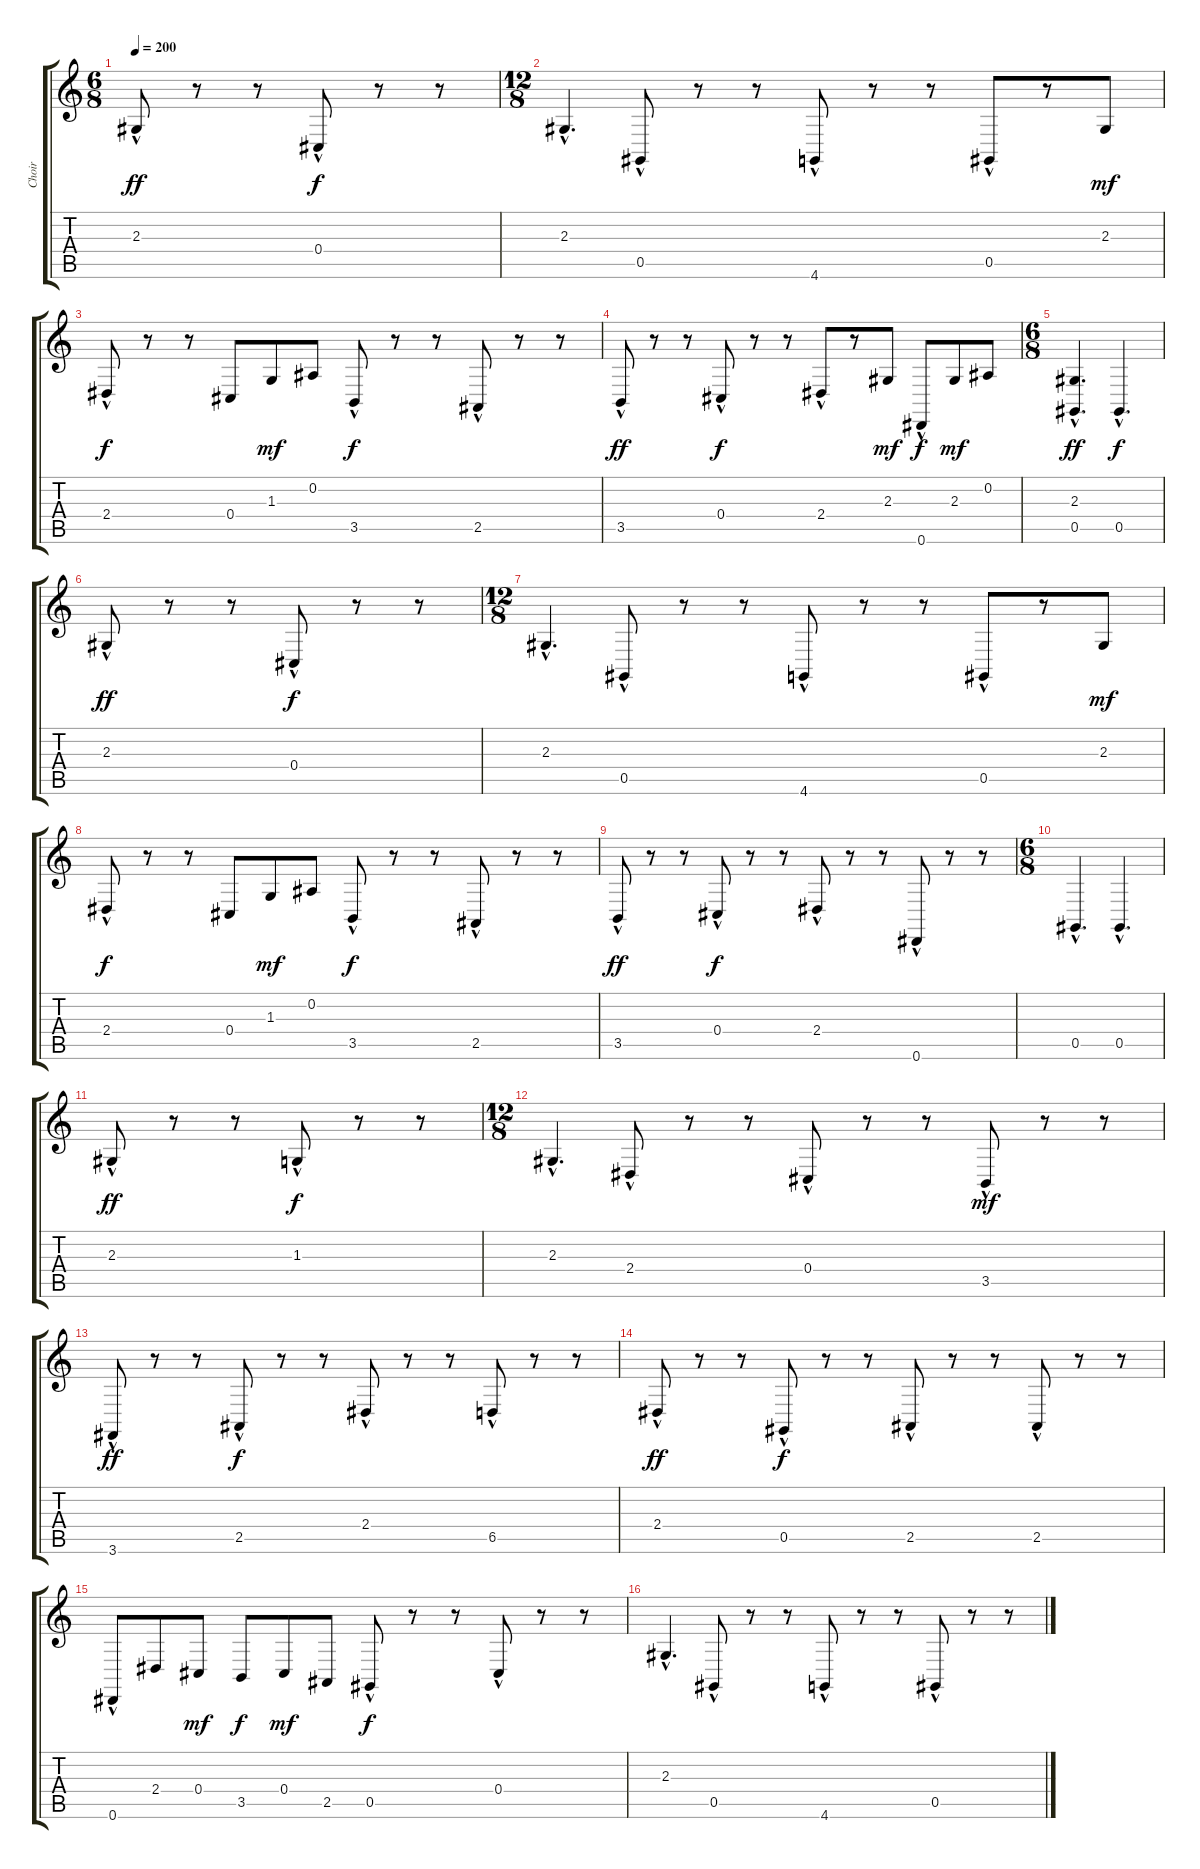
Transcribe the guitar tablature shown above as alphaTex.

\track ("Choir" "Choir") {instrument pad4choir}
\staff {score tabs}
\tuning (Eb4 Bb3 Gb3 Db3 Ab2 Eb2) {hide}
\ts (6 8)
\tempo 200
\clef g2
\ks c
2.3{hac}.8{dy ff instrument pad4choir} r.8 r.8 0.4{hac}.8{dy f} r.8 r.8 |
\ts (12 8)
2.3{hac}.4{d} 0.5{hac}.8 r.8 r.8 4.6{hac}.8 r.8 r.8 0.5{hac}.8 r.8 2.3.8{dy mf} |
2.4{hac}.8{dy f} r.8 r.8 0.4.8 1.3.8{dy mf} 0.2.8 3.5{hac}.8{dy f} r.8 r.8 2.5{hac}.8 r.8 r.8 |
3.5{hac}.8{dy ff} r.8 r.8 0.4{hac}.8{dy f} r.8 r.8 2.4{hac}.8 r.8 2.3.8{dy mf} 0.6{hac}.8{dy f} 2.3.8{dy mf} 0.2.8 |
\ts (6 8)
(2.3{hac} 0.5{hac}).4{d dy ff} 0.5{hac}.4{d dy f} |
2.3{hac}.8{dy ff} r.8 r.8 0.4{hac}.8{dy f} r.8 r.8 |
\ts (12 8)
2.3{hac}.4{d} 0.5{hac}.8 r.8 r.8 4.6{hac}.8 r.8 r.8 0.5{hac}.8 r.8 2.3.8{dy mf} |
2.4{hac}.8{dy f} r.8 r.8 0.4.8 1.3.8{dy mf} 0.2.8 3.5{hac}.8{dy f} r.8 r.8 2.5{hac}.8 r.8 r.8 |
3.5{hac}.8{dy ff} r.8 r.8 0.4{hac}.8{dy f} r.8 r.8 2.4{hac}.8 r.8 r.8 0.6{hac}.8 r.8 r.8 |
\ts (6 8)
0.5{hac}.4{d} 0.5{hac}.4{d} |
2.3{hac}.8{dy ff} r.8 r.8 1.3{hac}.8{dy f} r.8 r.8 |
\ts (12 8)
2.3{hac}.4{d} 2.4{hac}.8 r.8 r.8 0.4{hac}.8 r.8 r.8 3.5{hac}.8{dy mf} r.8 r.8 |
3.6{hac}.8{dy ff} r.8 r.8 2.5{hac}.8{dy f} r.8 r.8 2.4{hac}.8 r.8 r.8 6.5{hac}.8 r.8 r.8 |
2.4{hac}.8{dy ff} r.8 r.8 0.5{hac}.8{dy f} r.8 r.8 2.5{hac}.8 r.8 r.8 2.5{hac}.8 r.8 r.8 |
0.6{hac}.8 2.4.8 0.4.8{dy mf} 3.5.8{dy f} 0.4.8{dy mf} 2.5.8 0.5{hac}.8{dy f} r.8 r.8 0.4{hac}.8 r.8 r.8 |
2.3{hac}.4{d} 0.5{hac}.8 r.8 r.8 4.6{hac}.8 r.8 r.8 0.5{hac}.8 r.8 r.8
